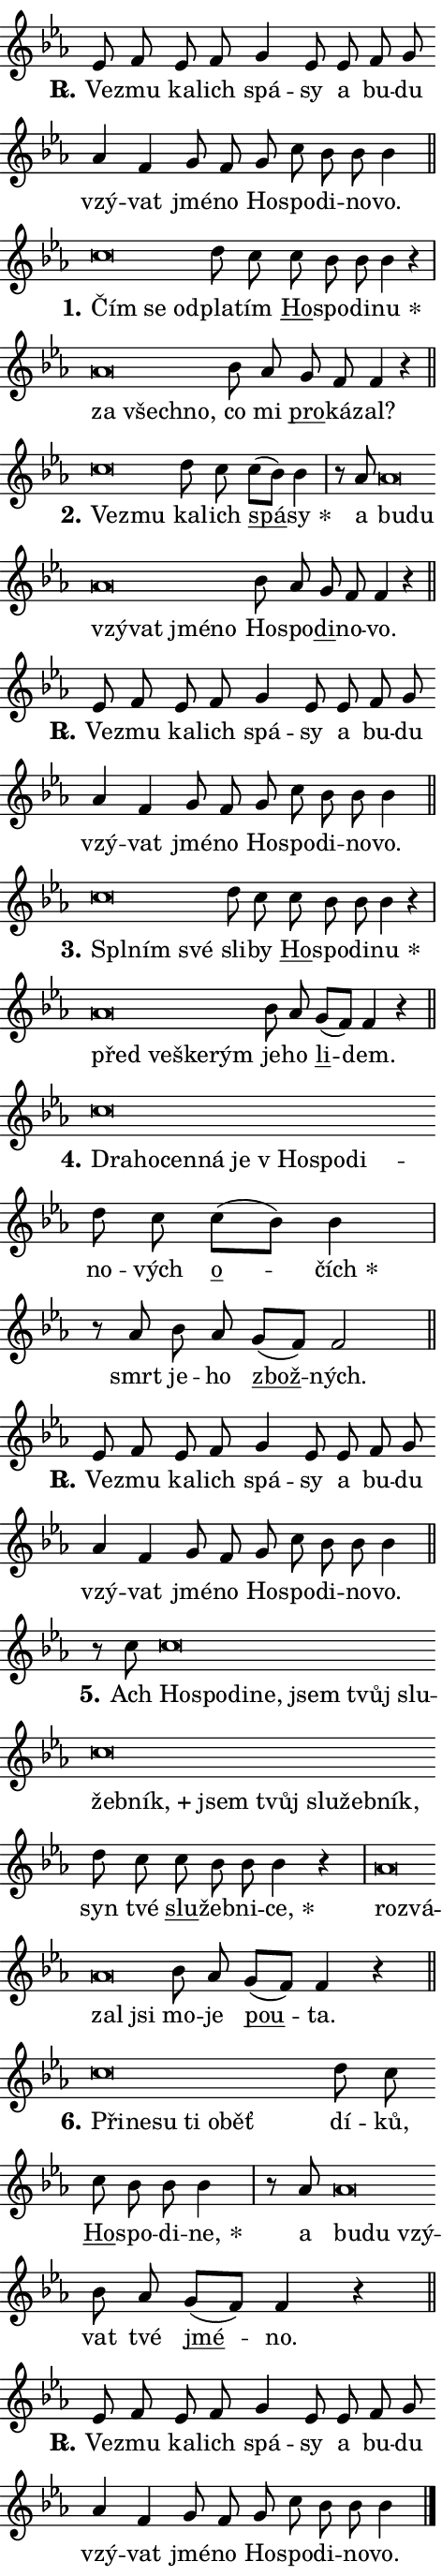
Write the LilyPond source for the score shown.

\version "2.24.0"
\header { tagline = "" }
\paper {
  indent = 0\cm
  top-margin = 0\cm
  right-margin = 0.13\cm % to fit lyric hyphens
  bottom-margin = 0\cm
  left-margin = 0\cm
  paper-width = 8\cm
  page-breaking = #ly:one-page-breaking
  system-system-spacing.basic-distance = #11
  score-system-spacing.basic-distance = #11
  ragged-last = ##f
}


%% Author: Thomas Morley
%% https://lists.gnu.org/archive/html/lilypond-user/2020-05/msg00002.html
#(define (line-position grob)
"Returns position of @var[grob} in current system:
   @code{'start}, if at first time-step
   @code{'end}, if at last time-step
   @code{'middle} otherwise
"
  (let* ((col (ly:item-get-column grob))
         (ln (ly:grob-object col 'left-neighbor))
         (rn (ly:grob-object col 'right-neighbor))
         (col-to-check-left (if (ly:grob? ln) ln col))
         (col-to-check-right (if (ly:grob? rn) rn col))
         (break-dir-left
           (and
             (ly:grob-property col-to-check-left 'non-musical #f)
             (ly:item-break-dir col-to-check-left)))
         (break-dir-right
           (and
             (ly:grob-property col-to-check-right 'non-musical #f)
             (ly:item-break-dir col-to-check-right))))
        (cond ((eqv? 1 break-dir-left) 'start)
              ((eqv? -1 break-dir-right) 'end)
              (else 'middle))))

#(define (tranparent-at-line-position vctor)
  (lambda (grob)
  "Relying on @code{line-position} select the relevant enry from @var{vctor}.
Used to determine transparency,"
    (case (line-position grob)
      ((end) (not (vector-ref vctor 0)))
      ((middle) (not (vector-ref vctor 1)))
      ((start) (not (vector-ref vctor 2))))))

noteHeadBreakVisibility =
#(define-music-function (break-visibility)(vector?)
"Makes @code{NoteHead}s transparent relying on @var{break-visibility}"
#{
  \override NoteHead.transparent =
    #(tranparent-at-line-position break-visibility)
#})

#(define delete-ledgers-for-transparent-note-heads
  (lambda (grob)
    "Reads whether a @code{NoteHead} is transparent.
If so this @code{NoteHead} is removed from @code{'note-heads} from
@var{grob}, which is supposed to be @code{LedgerLineSpanner}.
As a result ledgers are not printed for this @code{NoteHead}"
    (let* ((nhds-array (ly:grob-object grob 'note-heads))
           (nhds-list
             (if (ly:grob-array? nhds-array)
                 (ly:grob-array->list nhds-array)
                 '()))
           ;; Relies on the transparent-property being done before
           ;; Staff.LedgerLineSpanner.after-line-breaking is executed.
           ;; This is fragile ...
           (to-keep
             (remove
               (lambda (nhd)
                 (ly:grob-property nhd 'transparent #f))
               nhds-list)))
      ;; TODO find a better method to iterate over grob-arrays, similiar
      ;; to filter/remove etc for lists
      ;; For now rebuilt from scratch
      (set! (ly:grob-object grob 'note-heads)  '())
      (for-each
        (lambda (nhd)
          (ly:pointer-group-interface::add-grob grob 'note-heads nhd))
        to-keep))))

squashNotes = {
  \override NoteHead.X-extent = #'(-0.2 . 0.2)
  \override NoteHead.Y-extent = #'(-0.75 . 0)
  \override NoteHead.stencil =
    #(lambda (grob)
       (let ((pos (ly:grob-property grob 'staff-position)))
         (begin
           (if (< pos -7) (display "ERROR: Lower brevis then expected\n") (display ""))
           (if (<= pos -6) ly:text-interface::print ly:note-head::print))))
}
unSquashNotes = {
  \revert NoteHead.X-extent
  \revert NoteHead.Y-extent
  \revert NoteHead.stencil
}

hideNotes = \noteHeadBreakVisibility #begin-of-line-visible
unHideNotes = \noteHeadBreakVisibility #all-visible

% work-around for resetting accidentals
% https://lilypond.org/doc/v2.23/Documentation/notation/displaying-rhythms#unmetered-music
cadenzaMeasure = {
  \cadenzaOff
  \partial 1024 s1024
  \cadenzaOn
}

#(define-markup-command (accent layout props text) (markup?)
  "Underline accented syllable"
  (interpret-markup layout props
    #{\markup \override #'(offset . 4.3) \underline { #text }#}))

responsum = \markup \concat {
  "R" \hspace #-1.05 \path #0.1 #'((moveto 0 0.07) (lineto 0.9 0.8)) \hspace #0.05 "."
}

spaceSize = #0.6828661417322834 % exact space size for TeX Gyre Schola

\layout {
  \context {
    \Staff
    \remove "Time_signature_engraver"
    \override LedgerLineSpanner.after-line-breaking = #delete-ledgers-for-transparent-note-heads
  }
  \context {
    \Lyrics {
      \override LyricSpace.minimum-distance = \spaceSize
      \override LyricText.font-name = #"TeX Gyre Schola"
      \override LyricText.font-size = 1
      \override StanzaNumber.font-name = #"TeX Gyre Schola Bold"
      \override StanzaNumber.font-size = 1
    }
  }
  \context {
    \Score 
    \override NoteHead.text =
      #(lambda (grob) 
        (let ((pos (ly:grob-property grob 'staff-position)))
          #{\markup {
            \combine
              \halign #-0.55 \raise #(if (= pos -6) 0 0.5) \override #'(thickness . 2) \draw-line #'(3.2 . 0)
              \musicglyph "noteheads.sM1"
          }#}))
  }
}

% magnetic-lyrics.ily
%
%   written by
%     Jean Abou Samra <jean@abou-samra.fr>
%     Werner Lemberg <wl@gnu.org>
%
%   adapted by
%     Jiri Hon <jiri.hon@gmail.com>
%
% Version 2022-Apr-15

% https://www.mail-archive.com/lilypond-user@gnu.org/msg149350.html

#(define (Left_hyphen_pointer_engraver context)
   "Collect syllable-hyphen-syllable occurrences in lyrics and store
them in properties.  This engraver only looks to the left.  For
example, if the lyrics input is @code{foo -- bar}, it does the
following.

@itemize @bullet
@item
Set the @code{text} property of the @code{LyricHyphen} grob between
@q{foo} and @q{bar} to @code{foo}.

@item
Set the @code{left-hyphen} property of the @code{LyricText} grob with
text @q{foo} to the @code{LyricHyphen} grob between @q{foo} and
@q{bar}.
@end itemize

Use this auxiliary engraver in combination with the
@code{lyric-@/text::@/apply-@/magnetic-@/offset!} hook."
   (let ((hyphen #f)
         (text #f))
     (make-engraver
      (acknowledgers
       ((lyric-syllable-interface engraver grob source-engraver)
        (set! text grob)))
      (end-acknowledgers
       ((lyric-hyphen-interface engraver grob source-engraver)
        ;(when (not (grob::has-interface grob 'lyric-space-interface))
          (set! hyphen grob)));)
      ((stop-translation-timestep engraver)
       (when (and text hyphen)
         (ly:grob-set-object! text 'left-hyphen hyphen))
       (set! text #f)
       (set! hyphen #f)))))

#(define (lyric-text::apply-magnetic-offset! grob)
   "If the space between two syllables is less than the value in
property @code{LyricText@/.details@/.squash-threshold}, move the right
syllable to the left so that it gets concatenated with the left
syllable.

Use this function as a hook for
@code{LyricText@/.after-@/line-@/breaking} if the
@code{Left_@/hyphen_@/pointer_@/engraver} is active."
   (let ((hyphen (ly:grob-object grob 'left-hyphen #f)))
     (when hyphen
       (let ((left-text (ly:spanner-bound hyphen LEFT)))
         (when (grob::has-interface left-text 'lyric-syllable-interface)
           (let* ((common (ly:grob-common-refpoint grob left-text X))
                  (this-x-ext (ly:grob-extent grob common X))
                  (left-x-ext
                   (begin
                     ;; Trigger magnetism for left-text.
                     (ly:grob-property left-text 'after-line-breaking)
                     (ly:grob-extent left-text common X)))
                  ;; `delta` is the gap width between two syllables.
                  (delta (- (interval-start this-x-ext)
                            (interval-end left-x-ext)))
                  (details (ly:grob-property grob 'details))
                  (threshold (assoc-get 'squash-threshold details 0.2)))
             (when (< delta threshold)
               (let* (;; We have to manipulate the input text so that
                      ;; ligatures crossing syllable boundaries are not
                      ;; disabled.  For languages based on the Latin
                      ;; script this is essentially a beautification.
                      ;; However, for non-Western scripts it can be a
                      ;; necessity.
                      (lt (ly:grob-property left-text 'text))
                      (rt (ly:grob-property grob 'text))
                      (is-space (grob::has-interface hyphen 'lyric-space-interface))
                      (space (if is-space " " ""))
                      (extra-delta (if is-space spaceSize 0))
                      ;; Append new syllable.
                      (ltrt-space (if (and (string? lt) (string? rt))
                                (string-append lt space rt)
                                (make-concat-markup (list lt space rt))))
                      ;; Right-align `ltrt` to the right side.
                      (ltrt-space-markup (grob-interpret-markup
                               grob
                               (make-translate-markup
                                (cons (interval-length this-x-ext) 0)
                                (make-right-align-markup ltrt-space)))))
                 (begin
                   ;; Don't print `left-text`.
                   (ly:grob-set-property! left-text 'stencil #f)
                   ;; Set text and stencil (which holds all collected
                   ;; syllables so far) and shift it to the left.
                   (ly:grob-set-property! grob 'text ltrt-space)
                   (ly:grob-set-property! grob 'stencil ltrt-space-markup)
                   (ly:grob-translate-axis! grob (- (- delta extra-delta)) X))))))))))


#(define (lyric-hyphen::displace-bounds-first grob)
   ;; Make very sure this callback isn't triggered too early.
   (let ((left (ly:spanner-bound grob LEFT))
         (right (ly:spanner-bound grob RIGHT)))
     (ly:grob-property left 'after-line-breaking)
     (ly:grob-property right 'after-line-breaking)
     (ly:lyric-hyphen::print grob)))

squashThreshold = #0.4

\layout {
  \context {
    \Lyrics
    \consists #Left_hyphen_pointer_engraver
    \override LyricText.after-line-breaking =
      #lyric-text::apply-magnetic-offset!
    \override LyricHyphen.stencil = #lyric-hyphen::displace-bounds-first
    \override LyricText.details.squash-threshold = \squashThreshold
    \override LyricHyphen.minimum-distance = 0
    \override LyricHyphen.minimum-length = \squashThreshold
  }
}

squashText = \override LyricText.details.squash-threshold = 9999
unSquashText = \override LyricText.details.squash-threshold = \squashThreshold

leftText = \override LyricText.self-alignment-X = #LEFT
unLeftText = \revert LyricText.self-alignment-X

starOffset = #(lambda (grob) 
                (let ((x_offset (ly:self-alignment-interface::aligned-on-x-parent grob)))
                  (if (= x_offset 0) 0 (+ x_offset 1.2))))

star = #(define-music-function (syllable)(string?)
"Append star separator at the end of a syllable"
#{
  \once \override LyricText.X-offset = #starOffset
  \lyricmode { \markup {
    #syllable
    \override #'((font-name . "TeX Gyre Schola Bold")) \hspace #0.2 \lower #0.65 \larger "*"
  } }
#})

starAccent = #(define-music-function (syllable)(string?)
"Append star separator at the end of a syllable and make accent"
#{
  \once \override LyricText.X-offset = #starOffset
  \lyricmode { \markup {
    \accent #syllable
    \override #'((font-name . "TeX Gyre Schola Bold")) \hspace #0.2 \lower #0.65 \larger "*"
  } }
#})

breath = #(define-music-function (syllable)(string?)
"Append breathing indicator at the end of a syllable"
#{
  \lyricmode { \markup { #syllable "+" } }
#})

optionalBreath = #(define-music-function (syllable)(string?)
"Append optional breathing indicator at the end of a syllable"
#{
  \lyricmode { \markup { #syllable "(+)" } }
#})


\score {
    <<
        \new Voice = "melody" { \cadenzaOn \key es \major \relative { es'8 f es f g4 es8 es \bar "" f g \bar "" as4 f \bar "" g8 f g c bes bes bes4 \cadenzaMeasure \bar "||" \break } }
        \new Lyrics \lyricsto "melody" { \lyricmode { \set stanza = \responsum
Ve -- zmu ka -- lich spá -- sy a bu -- du vzý -- vat jmé -- no Ho -- spo -- di -- no -- vo. } }
    >>
    \layout {}
}

\score {
    <<
        \new Voice = "melody" { \cadenzaOn \key es \major \relative { \squashNotes c''\breve*1/16 \hideNotes \breve*1/16 \breve*1/16 \bar "" \unHideNotes \unSquashNotes d8 c \bar "" c bes bes bes4 r \cadenzaMeasure \bar "|" \squashNotes as\breve*1/16 \hideNotes \breve*1/16 \breve*1/16 \bar "" \unHideNotes \unSquashNotes bes8 as \bar "" g f f4 r \cadenzaMeasure \bar "||" \break } }
        \new Lyrics \lyricsto "melody" { \lyricmode { \set stanza = "1."
\leftText Čím \squashText se od -- \unLeftText \unSquashText pla -- tím \markup \accent Ho -- spo -- di -- \star nu \leftText za \squashText všech -- no, \unLeftText \unSquashText co mi \markup \accent pro -- ká -- zal? } }
    >>
    \layout {}
}

\score {
    <<
        \new Voice = "melody" { \cadenzaOn \key es \major \relative { \squashNotes c''\breve*1/16 \hideNotes \breve*1/16 \bar "" \unHideNotes \unSquashNotes d8 c \bar "" c[( bes)] bes4 \cadenzaMeasure \bar "|" r8 as8 \squashNotes as\breve*1/16 \hideNotes \breve*1/16 \bar "" \breve*1/16 \bar "" \breve*1/16 \bar "" \breve*1/16 \breve*1/16 \bar "" \unHideNotes \unSquashNotes bes8 as \bar "" g f f4 r \cadenzaMeasure \bar "||" \break } }
        \new Lyrics \lyricsto "melody" { \lyricmode { \set stanza = "2."
\leftText Ve -- \squashText zmu \unLeftText \unSquashText ka -- lich \markup \accent spá -- \star sy a \leftText bu -- \squashText du vzý -- vat jmé -- no \unLeftText \unSquashText Ho -- spo -- \markup \accent di -- no -- vo. } }
    >>
    \layout {}
}

\score {
    <<
        \new Voice = "melody" { \cadenzaOn \key es \major \relative { es'8 f es f g4 es8 es \bar "" f g \bar "" as4 f \bar "" g8 f g c bes bes bes4 \cadenzaMeasure \bar "||" \break } }
        \new Lyrics \lyricsto "melody" { \lyricmode { \set stanza = \responsum
Ve -- zmu ka -- lich spá -- sy a bu -- du vzý -- vat jmé -- no Ho -- spo -- di -- no -- vo. } }
    >>
    \layout {}
}

\score {
    <<
        \new Voice = "melody" { \cadenzaOn \key es \major \relative { \squashNotes c''\breve*1/16 \hideNotes \breve*1/16 \breve*1/16 \bar "" \unHideNotes \unSquashNotes d8 c \bar "" c bes bes bes4 r \cadenzaMeasure \bar "|" \squashNotes as\breve*1/16 \hideNotes \breve*1/16 \bar "" \breve*1/16 \breve*1/16 \bar "" \unHideNotes \unSquashNotes bes8 as \bar "" g[( f)] f4 r \cadenzaMeasure \bar "||" \break } }
        \new Lyrics \lyricsto "melody" { \lyricmode { \set stanza = "3."
\leftText Spl -- \squashText ním své \unLeftText \unSquashText sli -- by \markup \accent Ho -- spo -- di -- \star nu \leftText před \squashText ve -- ške -- rým \unLeftText \unSquashText je -- ho \markup \accent li -- dem. } }
    >>
    \layout {}
}

\score {
    <<
        \new Voice = "melody" { \cadenzaOn \key es \major \relative { \squashNotes c''\breve*1/16 \hideNotes \breve*1/16 \bar "" \breve*1/16 \bar "" \breve*1/16 \bar "" \breve*1/16 \bar "" \breve*1/16 \bar "" \breve*1/16 \breve*1/16 \bar "" \unHideNotes \unSquashNotes d8 c \bar "" c[( bes)] bes4 \cadenzaMeasure \bar "|" r8 as8 bes8 as \bar "" g[( f)] f2 \cadenzaMeasure \bar "||" \break } }
        \new Lyrics \lyricsto "melody" { \lyricmode { \set stanza = "4."
\leftText Dra -- \squashText ho -- cen -- ná je "v Ho" -- spo -- di -- \unLeftText \unSquashText no -- vých \markup \accent o -- \star čích smrt je -- ho \markup \accent zbož -- ných. } }
    >>
    \layout {}
}

\score {
    <<
        \new Voice = "melody" { \cadenzaOn \key es \major \relative { es'8 f es f g4 es8 es \bar "" f g \bar "" as4 f \bar "" g8 f g c bes bes bes4 \cadenzaMeasure \bar "||" \break } }
        \new Lyrics \lyricsto "melody" { \lyricmode { \set stanza = \responsum
Ve -- zmu ka -- lich spá -- sy a bu -- du vzý -- vat jmé -- no Ho -- spo -- di -- no -- vo. } }
    >>
    \layout {}
}

\score {
    <<
        \new Voice = "melody" { \cadenzaOn \key es \major \relative { r8 c''8 \squashNotes c\breve*1/16 \hideNotes \breve*1/16 \bar "" \breve*1/16 \bar "" \breve*1/16 \bar "" \breve*1/16 \bar "" \breve*1/16 \bar "" \breve*1/16 \bar "" \breve*1/16 \bar "" \breve*1/16 \bar "" \breve*1/16 \bar "" \breve*1/16 \bar "" \breve*1/16 \bar "" \breve*1/16 \breve*1/16 \bar "" \unHideNotes \unSquashNotes d8 c \bar "" c bes bes bes4 r \cadenzaMeasure \bar "|" \squashNotes as\breve*1/16 \hideNotes \breve*1/16 \bar "" \breve*1/16 \breve*1/16 \bar "" \unHideNotes \unSquashNotes bes8 as \bar "" g[( f)] f4 r \cadenzaMeasure \bar "||" \break } }
        \new Lyrics \lyricsto "melody" { \lyricmode { \set stanza = "5."
Ach \leftText Ho -- \squashText spo -- di -- ne, jsem tvůj slu -- žeb -- \breath "ník," jsem tvůj slu -- žeb -- ník, \unLeftText \unSquashText syn tvé \markup \accent slu -- žeb -- ni -- \star ce, \leftText roz -- \squashText vá -- zal jsi \unLeftText \unSquashText mo -- je \markup \accent pou -- ta. } }
    >>
    \layout {}
}

\score {
    <<
        \new Voice = "melody" { \cadenzaOn \key es \major \relative { \squashNotes c''\breve*1/16 \hideNotes \breve*1/16 \bar "" \breve*1/16 \bar "" \breve*1/16 \bar "" \breve*1/16 \breve*1/16 \bar "" \unHideNotes \unSquashNotes d8 c \bar "" c bes bes bes4 \cadenzaMeasure \bar "|" r8 as8 \squashNotes as\breve*1/16 \hideNotes \breve*1/16 \breve*1/16 \bar "" \unHideNotes \unSquashNotes bes8 as \bar "" g[( f)] f4 r \cadenzaMeasure \bar "||" \break } }
        \new Lyrics \lyricsto "melody" { \lyricmode { \set stanza = "6."
\leftText Při -- \squashText ne -- su ti o -- běť \unLeftText \unSquashText dí -- ků, \markup \accent Ho -- spo -- di -- \star ne, a \leftText bu -- \squashText du vzý -- \unLeftText \unSquashText vat tvé \markup \accent jmé -- no. } }
    >>
    \layout {}
}

\score {
    <<
        \new Voice = "melody" { \cadenzaOn \key es \major \relative { es'8 f es f g4 es8 es \bar "" f g \bar "" as4 f \bar "" g8 f g c bes bes bes4 \cadenzaMeasure \bar "||" \break } \bar "|." }
        \new Lyrics \lyricsto "melody" { \lyricmode { \set stanza = \responsum
Ve -- zmu ka -- lich spá -- sy a bu -- du vzý -- vat jmé -- no Ho -- spo -- di -- no -- vo. } }
    >>
    \layout {}
}
